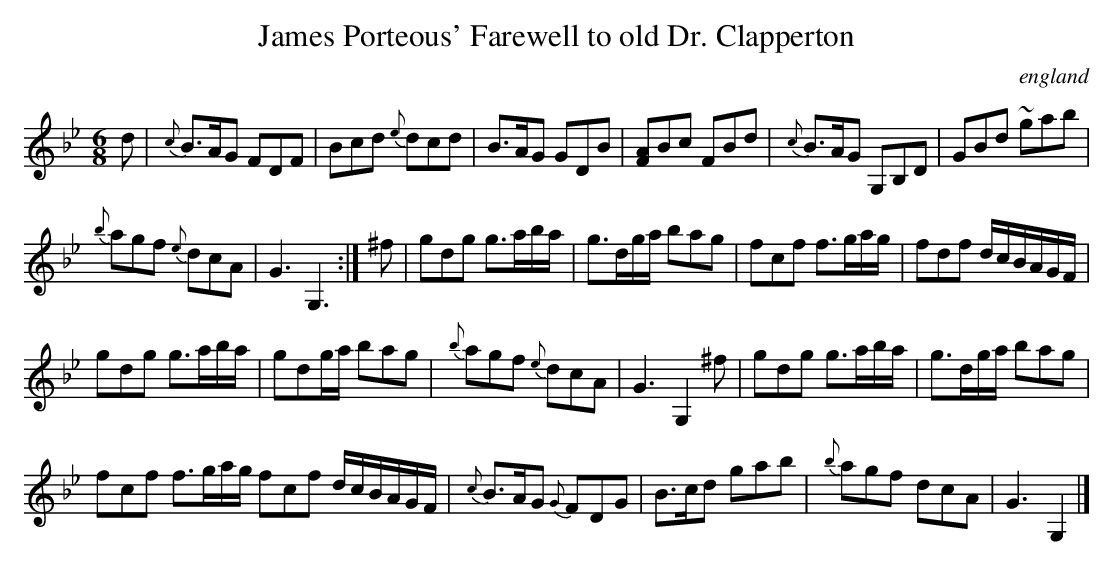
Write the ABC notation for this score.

X:1
T:James Porteous' Farewell to old Dr. Clapperton
O:england
M:6/8
K:Gmin
d|\
{c}B>AG FDF| Bcd {e}dcd| \
B>AG GDB| [AF]Bc FBd|\
{c}B>AG G,B,D| GBd ~gab|
{b}agf {e}dcA| G3 G,3 :|\
^f|\
gdg g>ab/a/| g>dg/a/ bag| \
fcf f>ga/g/| fdf d/c/B/A/G/F/|
gdg g>ab/a/| gdg/a/ bag| \
{b}agf {e}dcA| G3 G,2^f|\
gdg g>ab/a/| g>dg/a/ bag|
fcf f>ga/g/ fcf d/c/B/A/G/F/|\
{c}B>AG {G}FDG| B>cd gab| {b}agf dcA| G3 G,2 |]
